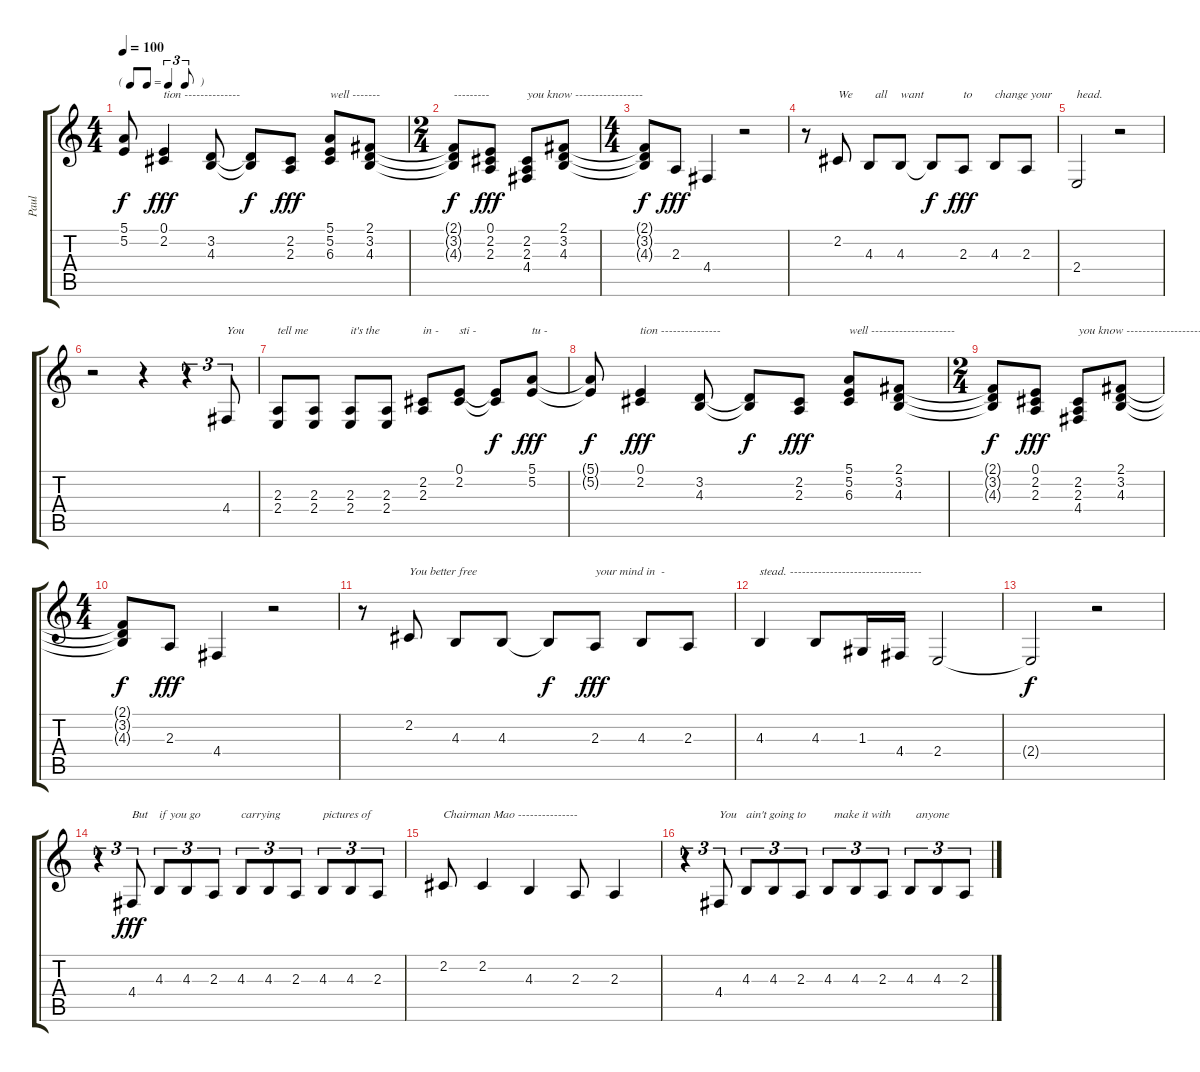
\track ("Paul" "Paul") {instrument clarinet}
\staff {score tabs}
\tuning (E4 B3 G3 D3 A2 E2) {hide}
\ts (4 4)
\tf triplet8th
\tempo 100
\clef g2
\ks c
(5.1{t} 5.2{t}).8{dy f} (0.1 2.2).4{txt "tion --------------" dy fff} (3.2 4.3).8 (3.2{t} 4.3{t}).8{dy f} (2.2 2.3).8{dy fff} (5.1 5.2 6.3).8{txt "well -------"} (2.1 3.2 4.3).8 |
\ts (2 4)
(2.1{t} 3.2{t} 4.3{t}).8{txt "---------" dy f} (0.1 2.2 2.3).8{dy fff} (2.2 2.3 4.4).8{txt "you know -----------------"} (2.1 3.2 4.3).8 |
\ts (4 4)
(2.1{t} 3.2{t} 4.3{t}).8{dy f} 2.3.8{dy fff} 4.4.4 r.2 |
r.8 2.2.8{txt "We"} 4.3.8{txt "  all "} 4.3.8{txt "want"} 4.3{t}.8{dy f} 2.3.8{txt "to" dy fff} 4.3.8{txt "change your"} 2.3.8 |
2.4.2{txt "head."} r.2 |
r.2 r.4 r.4{tu (3 2)} 4.4.8{tu (3 2) txt "You"} |
(2.3 2.4).8{txt "tell me"} (2.3 2.4).8 (2.3 2.4).8{txt "it's the"} (2.3 2.4).8 (2.2 2.3).8{txt "in -"} (0.1 2.2).8{txt "sti -"} (0.1{t} 2.2{t}).8{dy f} (5.1 5.2).8{txt "tu -" dy fff} |
(5.1{t} 5.2{t}).8{dy f} (0.1 2.2).4{txt "tion ---------------" dy fff} (3.2 4.3).8 (3.2{t} 4.3{t}).8{dy f} (2.2 2.3).8{dy fff} (5.1 5.2 6.3).8{txt "well ---------------------"} (2.1 3.2 4.3).8 |
\ts (2 4)
(2.1{t} 3.2{t} 4.3{t}).8{dy f} (0.1 2.2 2.3).8{dy fff} (2.2 2.3 4.4).8{txt "you know -------------------"} (2.1 3.2 4.3).8 |
\ts (4 4)
(2.1{t} 3.2{t} 4.3{t}).8{dy f} 2.3.8{dy fff} 4.4.4 r.2 |
r.8 2.2.8{txt "You better free"} 4.3.8{txt " "} 4.3.8{txt " "} 4.3{t}.8{dy f} 2.3.8{txt "your mind in  -" dy fff} 4.3.8{txt " "} 2.3.8 |
4.3.4{txt "stead. ---------------------------------"} 4.3.8{txt " "} 1.3.16 4.4.16 2.4.2 |
2.4{t}.2{dy f} r.2 |
r.4{tu (3 2)} 4.4.8{tu (3 2) txt "But" dy fff} 4.3.8{tu (3 2) txt "if you go"} 4.3.8{tu (3 2) txt " "} 2.3.8{tu (3 2)} 4.3.8{tu (3 2) txt "carrying"} 4.3.8{tu (3 2) txt " "} 2.3.8{tu (3 2)} 4.3.8{tu (3 2) txt "pictures of"} 4.3.8{tu (3 2) txt " "} 2.3.8{tu (3 2)} |
2.2.8{txt "Chairman Mao ---------------"} 2.2.4 4.3.4{txt " "} 2.3.8 2.3.4 |
r.4{tu (3 2)} 4.4.8{tu (3 2) txt "You"} 4.3.8{tu (3 2) txt "ain't going to"} 4.3.8{tu (3 2) txt " "} 2.3.8{tu (3 2)} 4.3.8{tu (3 2) txt "  make it with"} 4.3.8{tu (3 2) txt " "} 2.3.8{tu (3 2)} 4.3.8{tu (3 2) txt "  anyone"} 4.3.8{tu (3 2) txt " "} 2.3.8{tu (3 2)}
